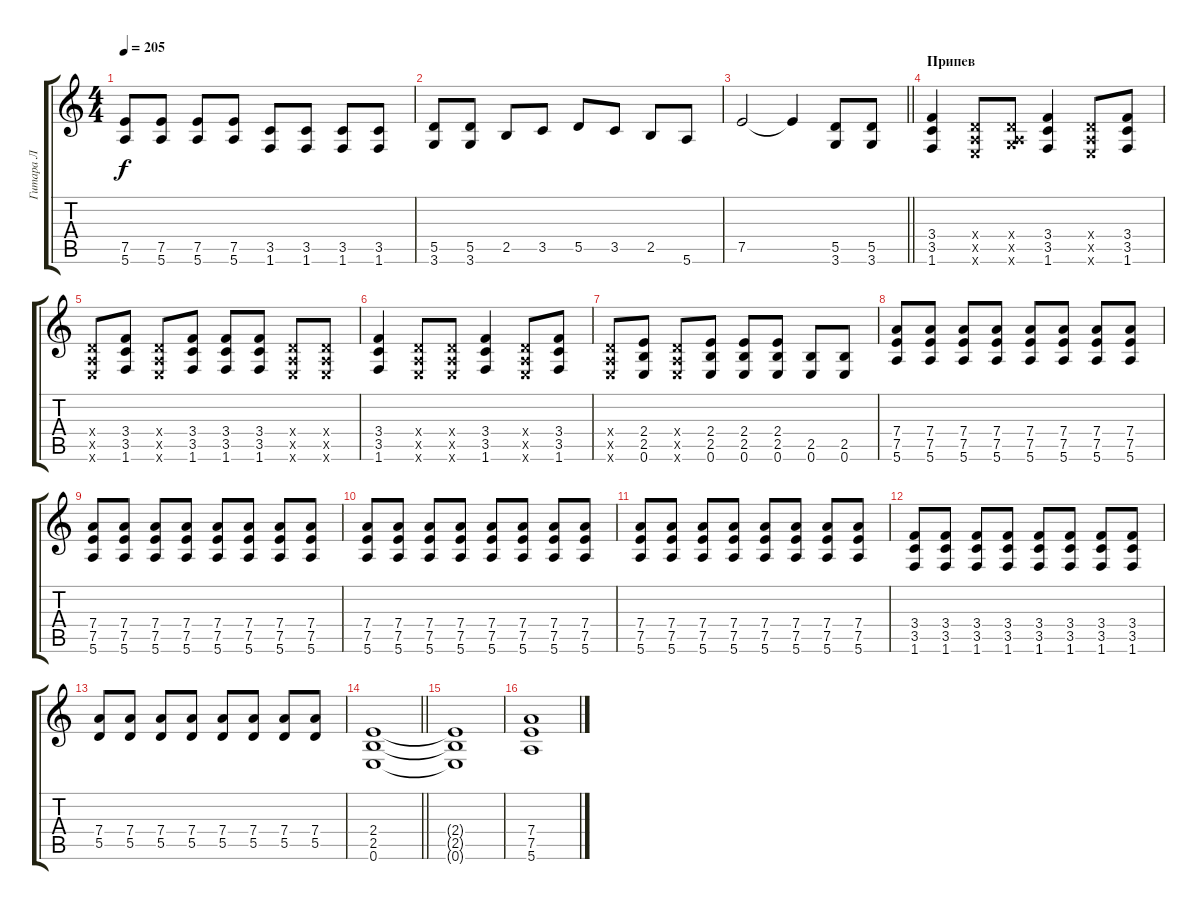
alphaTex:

\track ("Гитара Л" "Гитара Л") {instrument distortionguitar}
\staff {score tabs}
\tuning (E4 B3 G3 D3 A2 E2) {hide}
\ts (4 4)
\tempo 205
\clef g2
\ks c
(7.5 5.6).8{dy f} (7.5 5.6).8 (7.5 5.6).8 (7.5 5.6).8 (3.5 1.6).8 (3.5 1.6).8 (3.5 1.6).8 (3.5 1.6).8 |
(5.5 3.6).8 (5.5 3.6).8 2.5.8 3.5.8 5.5.8 3.5.8 2.5.8 5.6.8 |
\barLineRight lightlight
7.5.2 7.5{t}.4 (5.5 3.6).8 (5.5 3.6).8 |
\section ("" "Припев")
(3.4 3.5 1.6).4 (0.4{x} 0.5{x} 0.6{x}).8 (0.4{x} 0.5{x} 3.6{x}).8 (3.4 3.5 1.6).4 (0.4{x} 0.5{x} 0.6{x}).8 (3.4 3.5 1.6).8 |
(0.4{x} 0.5{x} 0.6{x}).8 (3.4 3.5 1.6).8 (0.4{x} 0.5{x} 0.6{x}).8 (3.4 3.5 1.6).8 (3.4 3.5 1.6).8 (3.4 3.5 1.6).8 (0.4{x} 0.5{x} 0.6{x}).8 (0.4{x} 0.5{x} 0.6{x}).8 |
(3.4 3.5 1.6).4 (0.4{x} 0.5{x} 0.6{x}).8 (0.4{x} 0.5{x} 0.6{x}).8 (3.4 3.5 1.6).4 (0.4{x} 0.5{x} 0.6{x}).8 (3.4 3.5 1.6).8 |
(0.4{x} 0.5{x} 0.6{x}).8 (2.4 2.5 0.6).8 (0.4{x} 0.5{x} 0.6{x}).8 (2.4 2.5 0.6).8 (2.4 2.5 0.6).8 (2.4 2.5 0.6).8 (2.5 0.6).8 (2.5 0.6).8 |
(7.4 7.5 5.6).8 (7.4 7.5 5.6).8 (7.4 7.5 5.6).8 (7.4 7.5 5.6).8 (7.4 7.5 5.6).8 (7.4 7.5 5.6).8 (7.4 7.5 5.6).8 (7.4 7.5 5.6).8 |
(7.4 7.5 5.6).8 (7.4 7.5 5.6).8 (7.4 7.5 5.6).8 (7.4 7.5 5.6).8 (7.4 7.5 5.6).8 (7.4 7.5 5.6).8 (7.4 7.5 5.6).8 (7.4 7.5 5.6).8 |
(7.4 7.5 5.6).8 (7.4 7.5 5.6).8 (7.4 7.5 5.6).8 (7.4 7.5 5.6).8 (7.4 7.5 5.6).8 (7.4 7.5 5.6).8 (7.4 7.5 5.6).8 (7.4 7.5 5.6).8 |
(7.4 7.5 5.6).8 (7.4 7.5 5.6).8 (7.4 7.5 5.6).8 (7.4 7.5 5.6).8 (7.4 7.5 5.6).8 (7.4 7.5 5.6).8 (7.4 7.5 5.6).8 (7.4 7.5 5.6).8 |
(3.4 3.5 1.6).8 (3.4 3.5 1.6).8 (3.4 3.5 1.6).8 (3.4 3.5 1.6).8 (3.4 3.5 1.6).8 (3.4 3.5 1.6).8 (3.4 3.5 1.6).8 (3.4 3.5 1.6).8 |
(7.4 5.5).8 (7.4 5.5).8 (7.4 5.5).8 (7.4 5.5).8 (7.4 5.5).8 (7.4 5.5).8 (7.4 5.5).8 (7.4 5.5).8 |
\barLineRight lightlight
(2.4 2.5 0.6).1 |
(2.4{t} 2.5{t} 0.6{t}).1 |
(7.4 7.5 5.6).1
